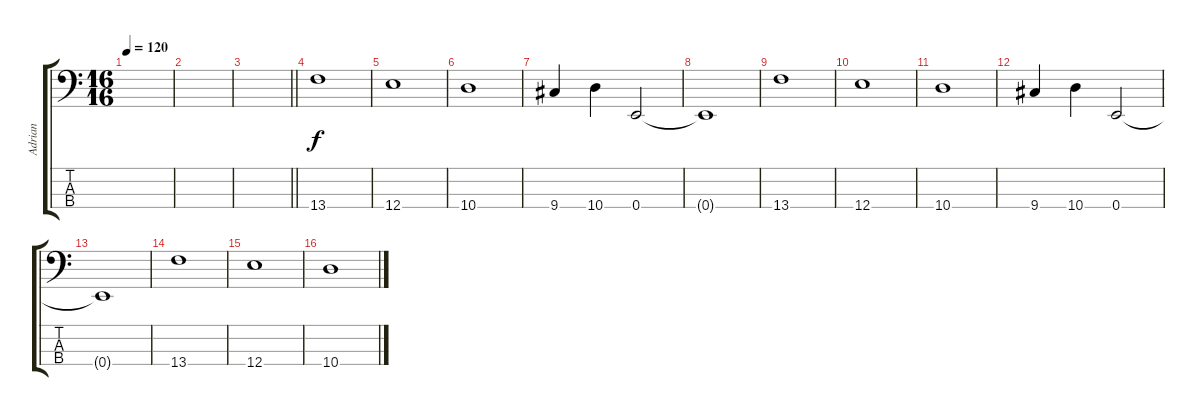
\track ("Adrian" "Adrian") {instrument electricbassfinger}
\staff {score tabs}
\tuning (G2 D2 A1 E1) {hide}
\ts (16 16)
\tempo 120
\clef f4
\ks c
|
|
\barLineRight lightlight
|
13.4.1 |
12.4.1 |
10.4.1 |
9.4.4 10.4.4 0.4.2 |
0.4{t}.1 |
13.4.1 |
12.4.1 |
10.4.1 |
9.4.4 10.4.4 0.4.2 |
0.4{t}.1 |
13.4.1 |
12.4.1 |
10.4.1
